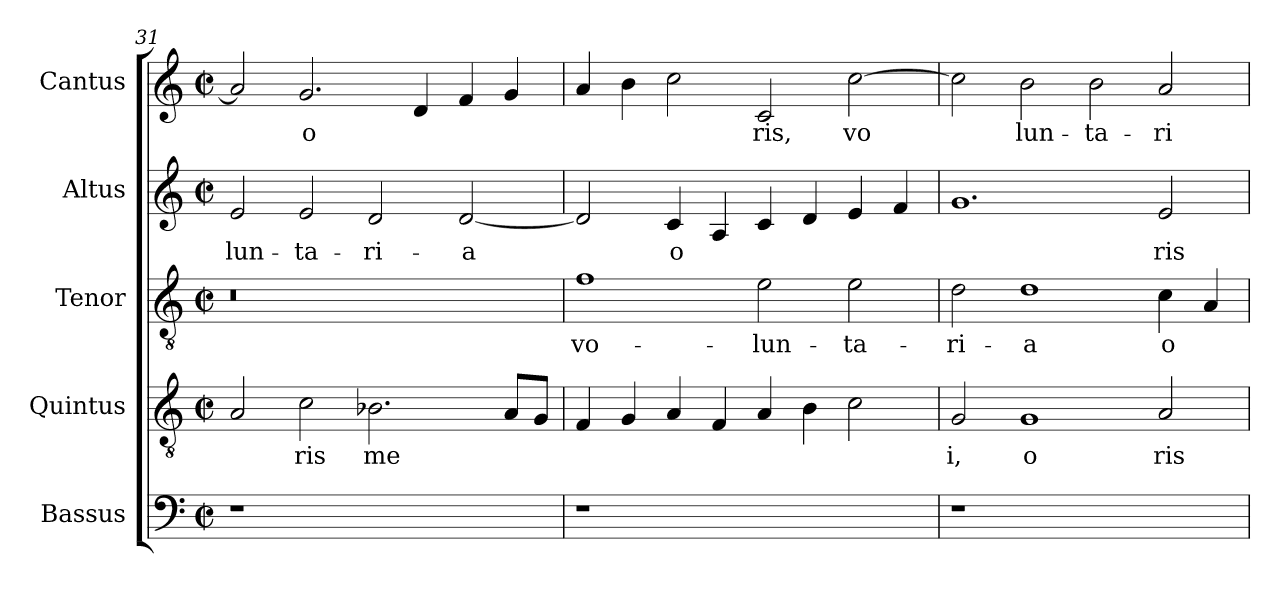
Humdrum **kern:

**kern	**kern	**text	**kern	**text	**kern	**text	**kern	**text
*part5	*part4	*part4	*part3	*part3	*part2	*part2	*part1	*part1
*staff5	*staff4	*staff4	*staff3	*staff3	*staff2	*staff2	*staff1	*staff1
*I"Bassus	*I"Quintus	*	*I"Tenor	*	*I"Altus	*	*I"Cantus	*
*clefF4	*clefGv2	*	*clefGv2	*	*clefG2	*	*clefG2	*
*k[]	*k[]	*	*k[]	*	*k[]	*	*k[]	*
*C:	*C:	*	*C:	*	*C:	*	*C:	*
*M2/2	*M2/2	*	*M2/2	*	*M2/2	*	*M2/2	*
*met(c|)	*met(c|)	*	*met(c|)	*	*met(c|)	*	*met(c|)	*
=31	=31	=31	=31	=31	=31	=31	=31	=31
!	!	!LO:LY:b:cj	!	!	!	!LO:LY:b:cj	!	!LO:LY:b:cj
1r	2A/	.	0r	.	2e/	-lun-	2a/]	.
!	!	!LO:LY:b:cj	!	!	!	!LO:LY:b:cj	!	!LO:LY:b:cj
.	2c\	ris	.	.	2e/	-ta-	2.g/	o-
!	!	!LO:LY:b:cj	!	!	!	!LO:LY:b:cj	!	!
1ryy	2.B-X\	me	.	.	2d/	-ri-	.	.
!	!	!	!	!	!	!	!	!LO:LY:b:cj
.	.	.	.	.	.	.	4d/	--
!	!	!	!	!	!	!LO:LY:b:cj	!	!LO:LY:b:cj
.	.	.	.	.	[<2d/	-a	4f/	--
!	!	!LO:LY:b:cj	!	!	!	!	!	!LO:LY:b:cj
.	8A/L	.	.	.	.	.	4g/	--
!	!	!LO:LY:b:cj	!	!	!	!	!	!
.	8G/J	.	.	.	.	.	.	.
=32	=32	=32	=32	=32	=32	=32	=32	=32
!	!	!LO:LY:b:cj	!	!LO:LY:b	!	!LO:LY:b:cj	!	!LO:LY:b:cj
1r	4F/	.	1f	vo-	2d/]	.	4a/	--
!	!	!LO:LY:b:cj	!	!	!	!	!	!LO:LY:b:cj
.	4G/	.	.	.	.	.	4b\	--
!	!	!LO:LY:b:cj	!	!	!	!LO:LY:b:cj	!	!LO:LY:b:cj
.	4A/	.	.	.	4c/	o-	2cc\	--
!	!	!LO:LY:b:cj	!	!	!	!LO:LY:b:cj	!	!
.	4F/	.	.	.	4A/	--	.	.
!	!	!LO:LY:b:cj	!	!LO:LY:b	!	!LO:LY:b:cj	!	!LO:LY:b:cj
1ryy	4A/	.	2e\	-lun-	4c/	--	2c/	-ris,
!	!	!LO:LY:b:cj	!	!	!	!LO:LY:b:cj	!	!
.	4B\	.	.	.	4d/	--	.	.
!	!	!LO:LY:b:cj	!	!LO:LY:b	!	!LO:LY:b:cj	!	!LO:LY:b:cj
.	2c\	.	2e\	-ta-	4e/	--	[>2cc\	vo-
!	!	!	!	!	!	!LO:LY:b:cj	!	!
.	.	.	.	.	4f/	--	.	.
=33	=33	=33	=33	=33	=33	=33	=33	=33
!	!	!LO:LY:b:cj	!	!LO:LY:b	!	!LO:LY:b:cj	!	!LO:LY:b:cj
1r	2G/	i,	2d\	-ri-	1.g	--	2cc\]	--
!	!	!LO:LY:b:cj	!	!LO:LY:b	!	!	!	!LO:LY:b:cj
.	1G	o	1d	-a	.	.	2b\	-lun-
!	!	!	!	!	!	!	!	!LO:LY:b:cj
1ryy	.	.	.	.	.	.	2b\	-ta-
!	!	!LO:LY:b:cj	!	!LO:LY:b	!	!LO:LY:b:cj	!	!LO:LY:b:cj
.	2A/	ris	4c\	o-	2e/	-ris	2a/	-ri-
!	!	!	!	!LO:LY:b	!	!	!	!
.	.	.	4A/	--	.	.	.	.
=	=	=	=	=	=	=	=	=
*-	*-	*-	*-	*-	*-	*-	*-	*-
